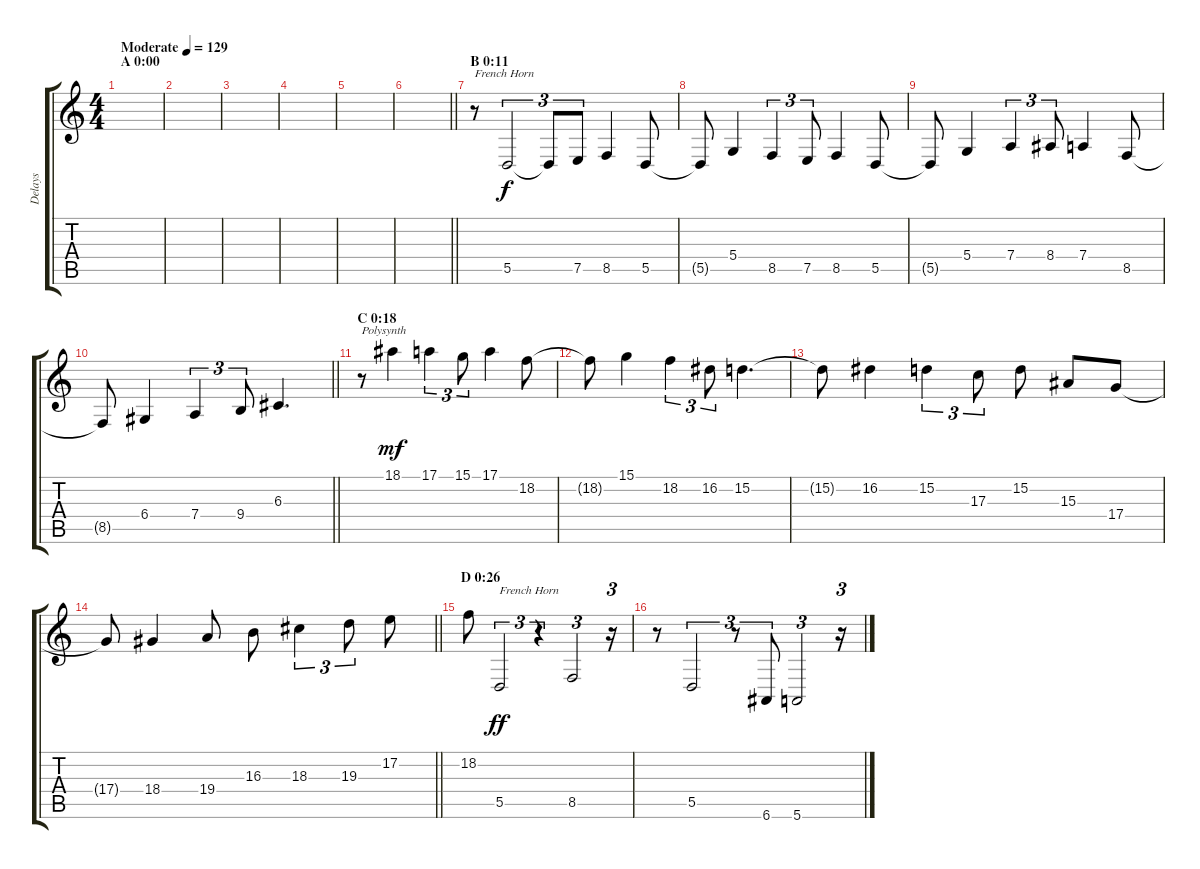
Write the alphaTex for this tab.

\track ("Delays" "Delays") {instrument frenchhorn}
\staff {score tabs}
\tuning (E4 B3 G3 D3 A2 E2) {hide}
\ts (4 4)
\section ("" "A 0:00")
\tempo (129 "Moderate")
\clef g2
\ks c
|
|
|
|
|
\barLineRight lightlight
|
\section ("" "B 0:11")
r.8{txt "French Horn" instrument frenchhorn} 5.5.2{tu (3 2)} 5.5{t}.8{tu (3 2)} 7.5.8{tu (3 2)} 8.5.4 5.5.8 |
5.5{t}.8 5.4.4 8.5.4{tu (3 2)} 7.5.8{tu (3 2)} 8.5.4 5.5.8 |
5.5{t}.8 5.4.4 7.4.4{tu (3 2)} 8.4.8{tu (3 2)} 7.4.4 8.5.8 |
\barLineRight lightlight
8.5{t}.8 6.4.4 7.4.4{tu (3 2)} 9.4.8{tu (3 2)} 6.3.4{d} |
\section ("" "C 0:18")
r.8{txt "Polysynth" instrument pad3polysynth} 18.1.4{dy mf} 17.1.4{tu (3 2)} 15.1.8{tu (3 2)} 17.1.4 18.2.8 |
18.2{t}.8 15.1.4 18.2.4{tu (3 2)} 16.2.8{tu (3 2)} 15.2.4{d} |
15.2{t}.8 16.2.4 15.2.4{tu (3 2)} 17.3.8{tu (3 2)} 15.2.8 15.3.8 17.4.8 |
\barLineRight lightlight
17.4{t}.8 18.4.4 19.4.8 16.3.8 18.3.4{tu (3 2)} 19.3.8{tu (3 2)} 17.2.8 |
\section ("" "D 0:26")
18.2.8 5.5.2{tu (3 2) txt "French Horn" dy ff instrument frenchhorn} r.4{tu (3 2)} 8.5.2{tu (3 2)} r.16{tu (3 2)} |
r.8 5.5.2{tu (3 2)} r.8{tu (3 2)} 6.6.8{tu (3 2)} 5.6.2{tu (3 2)} r.16{tu (3 2)}
